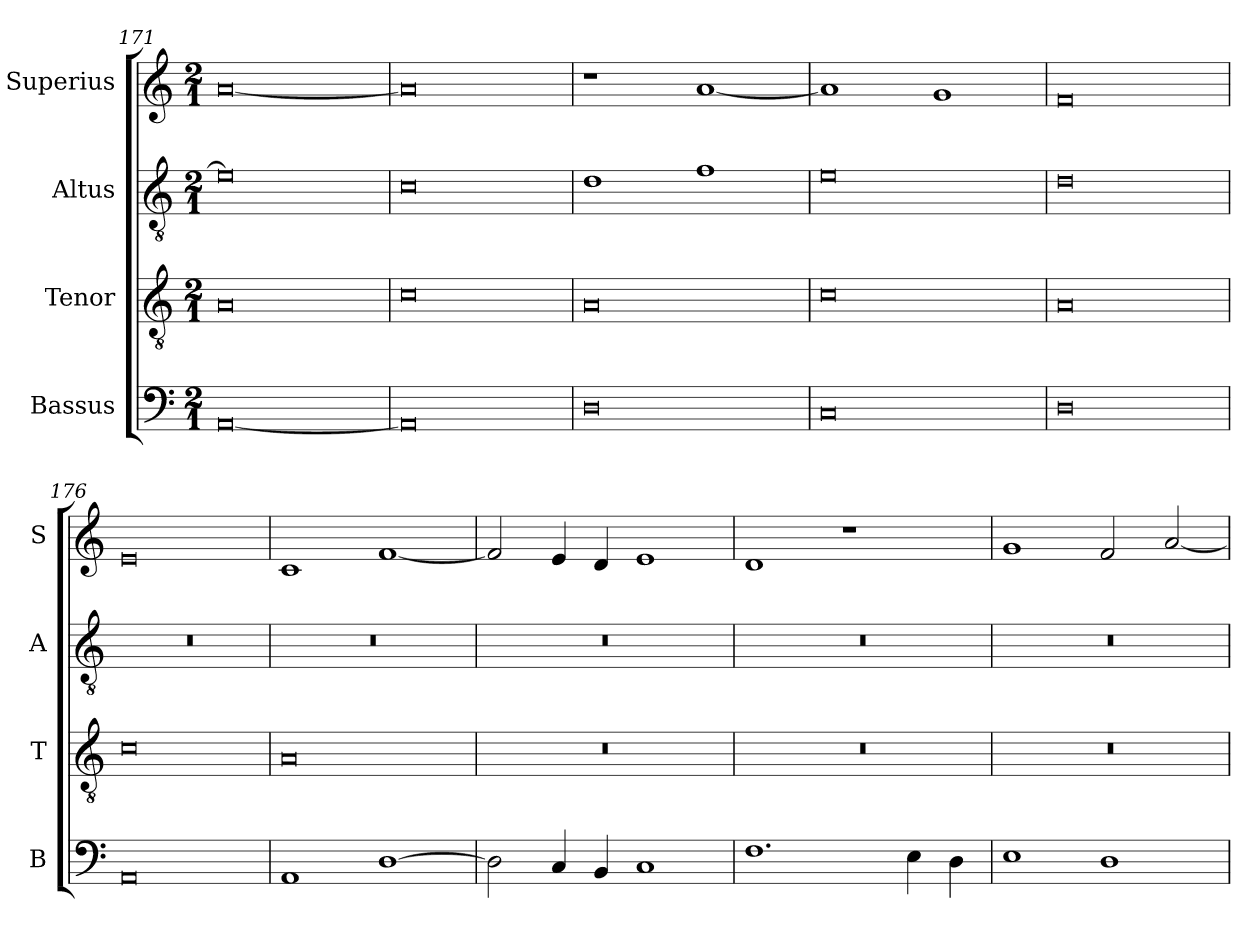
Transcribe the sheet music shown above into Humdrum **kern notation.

**kern	**kern	**kern	**kern
*part4	*part3	*part2	*part1
*staff4	*staff3	*staff2	*staff1
*I"Bassus	*I"Tenor	*I"Altus	*I"Superius
*I'B	*I'T	*I'A	*I'S
*clefF4	*clefGv2	*clefGv2	*clefG2
*k[]	*k[]	*k[]	*k[]
*M2/1	*M2/1	*M2/1	*M2/1
=171	=171	=171	=171
[0AA	0A	0e]	[0a
=172	=172	=172	=172
0AA]	0c	0c	0a]
=173	=173	=173	=173
0D	0A	1d	1r
.	.	1f	[1a
=174	=174	=174	=174
0C	0c	0e	1a]
.	.	.	1g
=175	=175	=175	=175
0D	0A	0d	0f
=176	=176	=176	=176
0AA	0c	0r	0e
=177	=177	=177	=177
1AA	0A	0r	1c
[1D	.	.	[1f
=178	=178	=178	=178
2D\]	0r	0r	2f/]
4C/	.	.	4e/
4BB/	.	.	4d/
1C	.	.	1e
=179	=179	=179	=179
1.F	0r	0r	1d
.	.	.	1r
4E\	.	.	.
4D\	.	.	.
=180	=180	=180	=180
1E	0r	0r	1g
1D	.	.	2f/
.	.	.	[2a/
=	=	=	=
*-	*-	*-	*-
